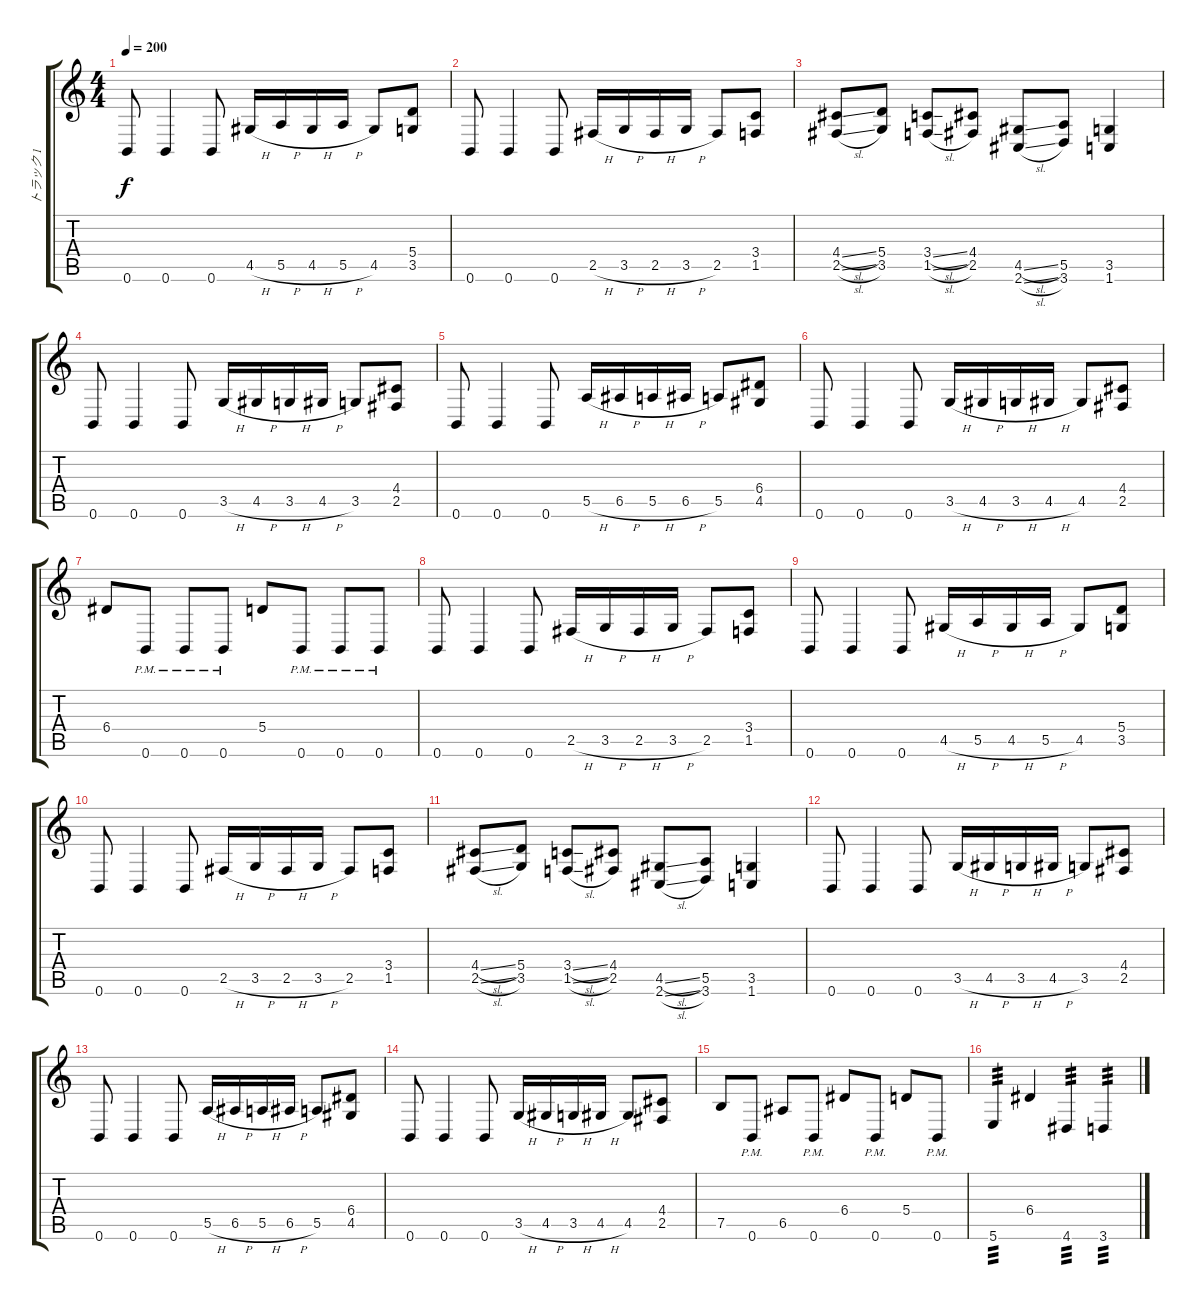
\track ("トラック 1" "トラック 1") {instrument distortionguitar}
\staff {score tabs}
\tuning (B3 Gb3 D3 A2 E2 B1) {hide}
\ts (4 4)
\tempo 200
\clef g2
\ks c
0.6.8{dy f} 0.6.4 0.6.8 4.5{h}.16 5.5{h}.16 4.5{h}.16 5.5{h}.16 4.5.8 (5.4 3.5).8 |
0.6.8 0.6.4 0.6.8 2.5{h}.16 3.5{h}.16 2.5{h}.16 3.5{h}.16 2.5.8 (3.4 1.5).8 |
(4.4{sl} 2.5{sl}).8 (5.4 3.5).8 (3.4{sl} 1.5{sl}).8 (4.4 2.5).8 (4.5{sl} 2.6{sl}).8 (5.5 3.6).8 (3.5 1.6).4 |
0.6.8 0.6.4 0.6.8 3.5{h}.16 4.5{h}.16 3.5{h}.16 4.5{h}.16 3.5.8 (4.4 2.5).8 |
0.6.8 0.6.4 0.6.8 5.5{h}.16 6.5{h}.16 5.5{h}.16 6.5{h}.16 5.5.8 (6.4 4.5).8 |
0.6.8 0.6.4 0.6.8 3.5{h}.16 4.5{h}.16 3.5{h}.16 4.5{h}.16 4.5.8 (4.4 2.5).8 |
6.4.8 0.6{pm}.8 0.6{pm}.8 0.6{pm}.8 5.4.8 0.6{pm}.8 0.6{pm}.8 0.6{pm}.8 |
0.6.8 0.6.4 0.6.8 2.5{h}.16 3.5{h}.16 2.5{h}.16 3.5{h}.16 2.5.8 (3.4 1.5).8 |
0.6.8 0.6.4 0.6.8 4.5{h}.16 5.5{h}.16 4.5{h}.16 5.5{h}.16 4.5.8 (5.4 3.5).8 |
0.6.8 0.6.4 0.6.8 2.5{h}.16 3.5{h}.16 2.5{h}.16 3.5{h}.16 2.5.8 (3.4 1.5).8 |
(4.4{sl} 2.5{sl}).8 (5.4 3.5).8 (3.4{sl} 1.5{sl}).8 (4.4 2.5).8 (4.5{sl} 2.6{sl}).8 (5.5 3.6).8 (3.5 1.6).4 |
0.6.8 0.6.4 0.6.8 3.5{h}.16 4.5{h}.16 3.5{h}.16 4.5{h}.16 3.5.8 (4.4 2.5).8 |
0.6.8 0.6.4 0.6.8 5.5{h}.16 6.5{h}.16 5.5{h}.16 6.5{h}.16 5.5.8 (6.4 4.5).8 |
0.6.8 0.6.4 0.6.8 3.5{h}.16 4.5{h}.16 3.5{h}.16 4.5{h}.16 4.5.8 (4.4 2.5).8 |
7.5.8 0.6{pm}.8 6.5.8 0.6{pm}.8 6.4.8 0.6{pm}.8 5.4.8 0.6{pm}.8 |
5.6.4{tp 3} 6.4.4 4.6.4{tp 3} 3.6.4{tp 3}
